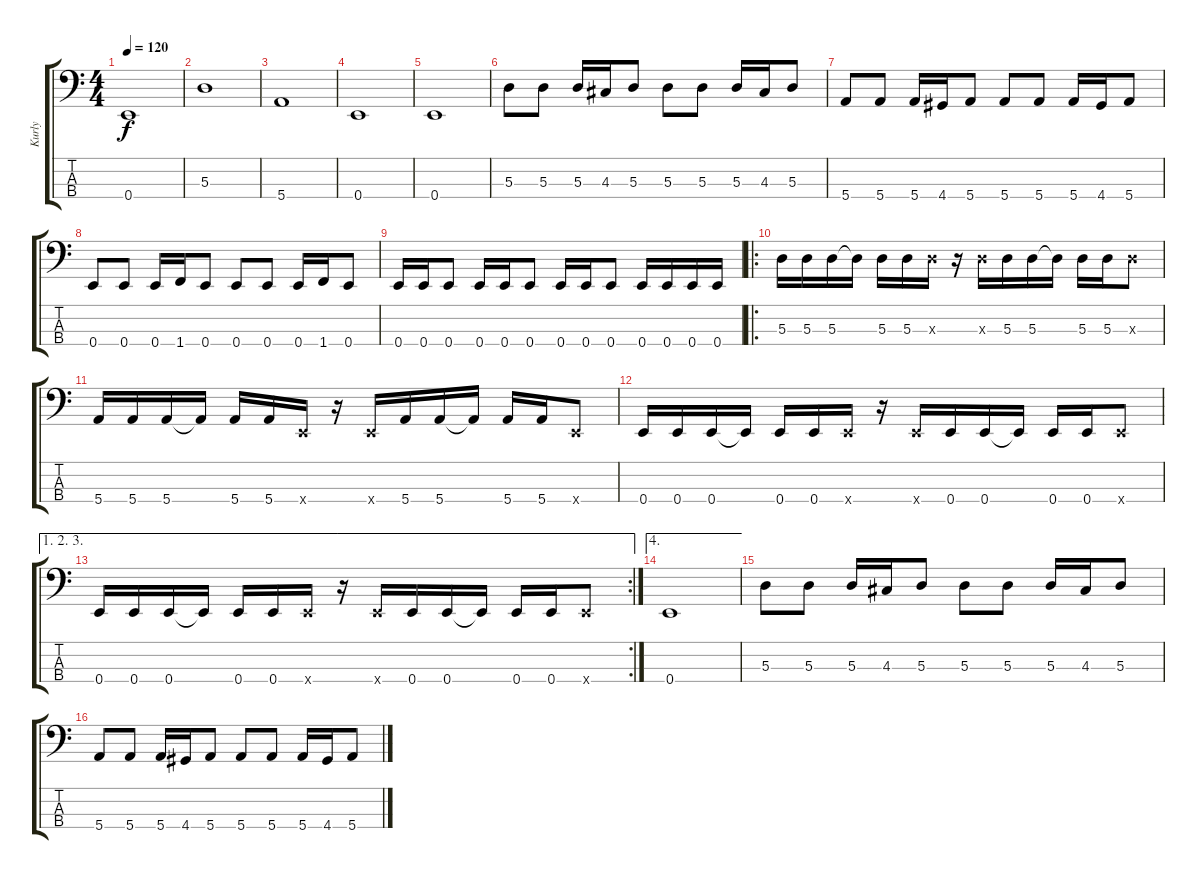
\track ("Kurly" "Kurly") {instrument slapbass1}
\staff {score tabs}
\tuning (G2 D2 A1 E1) {hide}
\ts (4 4)
\tempo 120
\clef f4
\ks c
0.4.1{dy f} |
5.3.1 |
5.4.1 |
0.4.1 |
0.4.1 |
5.3.8{instrument electricbassfinger} 5.3.8 5.3.16 4.3.16 5.3.8 5.3.8 5.3.8 5.3.16 4.3.16 5.3.8 |
5.4.8 5.4.8 5.4.16 4.4.16 5.4.8 5.4.8 5.4.8 5.4.16 4.4.16 5.4.8 |
0.4.8 0.4.8 0.4.16 1.4.16 0.4.8 0.4.8 0.4.8 0.4.16 1.4.16 0.4.8 |
0.4.16 0.4.16 0.4.8 0.4.16 0.4.16 0.4.8 0.4.16 0.4.16 0.4.8 0.4.16 0.4.16 0.4.16 0.4.16 |
\ro
5.3.16{instrument slapbass1} 5.3.16 5.3.16 5.3{t}.16 5.3.16 5.3.16 5.3{x}.16 r.16 5.3{x}.16 5.3.16 5.3.16 5.3{t}.16 5.3.16 5.3.16 5.3{x}.8 |
5.4.16 5.4.16 5.4.16 5.4{t}.16 5.4.16 5.4.16 0.4{x}.16 r.16 0.4{x}.16 5.4.16 5.4.16 5.4{t}.16 5.4.16 5.4.16 0.4{x}.8 |
0.4.16 0.4.16 0.4.16 0.4{t}.16 0.4.16 0.4.16 0.4{x}.16 r.16 0.4{x}.16 0.4.16 0.4.16 0.4{t}.16 0.4.16 0.4.16 0.4{x}.8 |
\ae (1 2 3)
\rc 2
0.4.16 0.4.16 0.4.16 0.4{t}.16 0.4.16 0.4.16 0.4{x}.16 r.16 0.4{x}.16 0.4.16 0.4.16 0.4{t}.16 0.4.16 0.4.16 0.4{x}.8 |
\ae 4
0.4.1{instrument electricbassfinger} |
5.3.8{instrument electricbassfinger} 5.3.8 5.3.16 4.3.16 5.3.8 5.3.8 5.3.8 5.3.16 4.3.16 5.3.8 |
5.4.8 5.4.8 5.4.16 4.4.16 5.4.8 5.4.8 5.4.8 5.4.16 4.4.16 5.4.8
